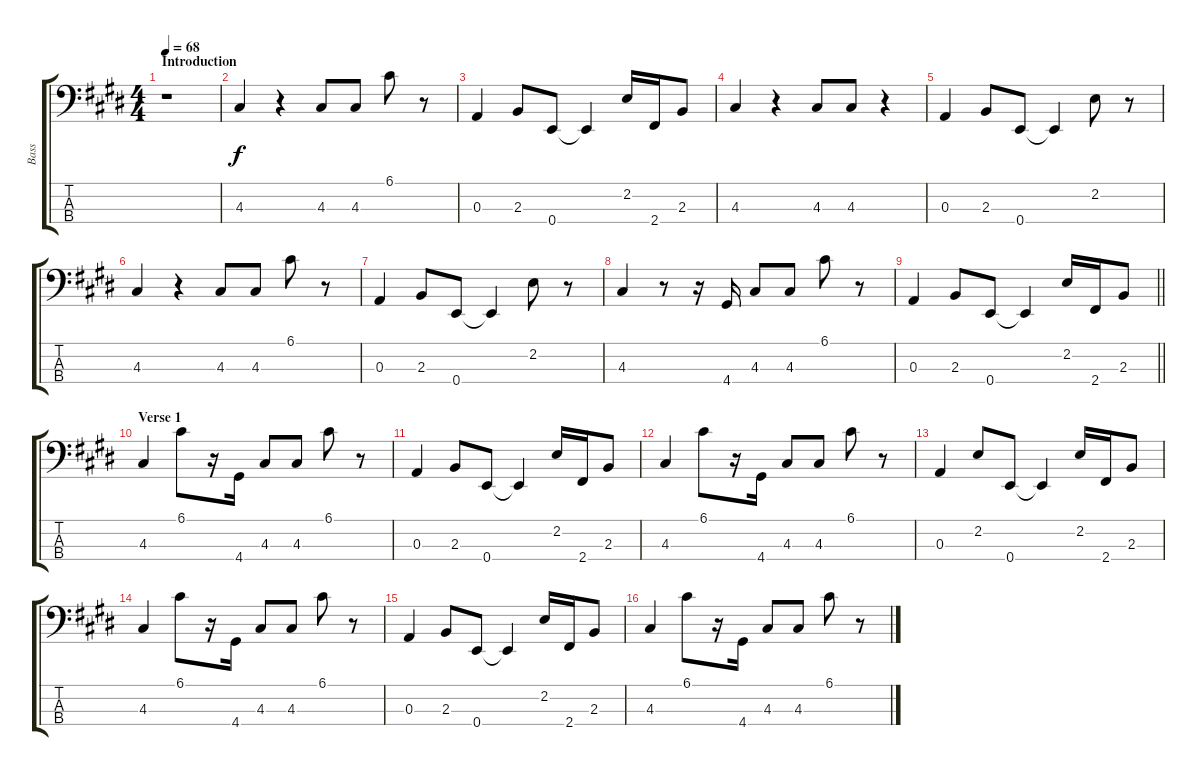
\track ("Bass" "Bass") {instrument electricbassfinger}
\staff {score tabs}
\tuning (G2 D2 A1 E1) {hide}
\ts (4 4)
\section ("" "Introduction")
\tempo 68
\clef f4
\ks e
r.1{dy f instrument electricbassfinger} |
4.3.4 r.4 4.3.8 4.3.8 6.1.8 r.8 |
0.3.4 2.3.8 0.4.8 0.4{t}.4 2.2.16 2.4.16 2.3.8 |
4.3.4 r.4 4.3.8 4.3.8 r.4 |
0.3.4 2.3.8 0.4.8 0.4{t}.4 2.2.8 r.8 |
4.3.4 r.4 4.3.8 4.3.8 6.1.8 r.8 |
0.3.4 2.3.8 0.4.8 0.4{t}.4 2.2.8 r.8 |
4.3.4 r.8 r.16 4.4.16 4.3.8 4.3.8 6.1.8 r.8 |
\barLineRight lightlight
0.3.4 2.3.8 0.4.8 0.4{t}.4 2.2.16 2.4.16 2.3.8 |
\section ("" "Verse 1")
4.3.4 6.1.8 r.16 4.4.16 4.3.8 4.3.8 6.1.8 r.8 |
0.3.4 2.3.8 0.4.8 0.4{t}.4 2.2.16 2.4.16 2.3.8 |
4.3.4 6.1.8 r.16 4.4.16 4.3.8 4.3.8 6.1.8 r.8 |
0.3.4 2.2.8 0.4.8 0.4{t}.4 2.2.16 2.4.16 2.3.8 |
4.3.4 6.1.8 r.16 4.4.16 4.3.8 4.3.8 6.1.8 r.8 |
0.3.4 2.3.8 0.4.8 0.4{t}.4 2.2.16 2.4.16 2.3.8 |
4.3.4 6.1.8 r.16 4.4.16 4.3.8 4.3.8 6.1.8 r.8
